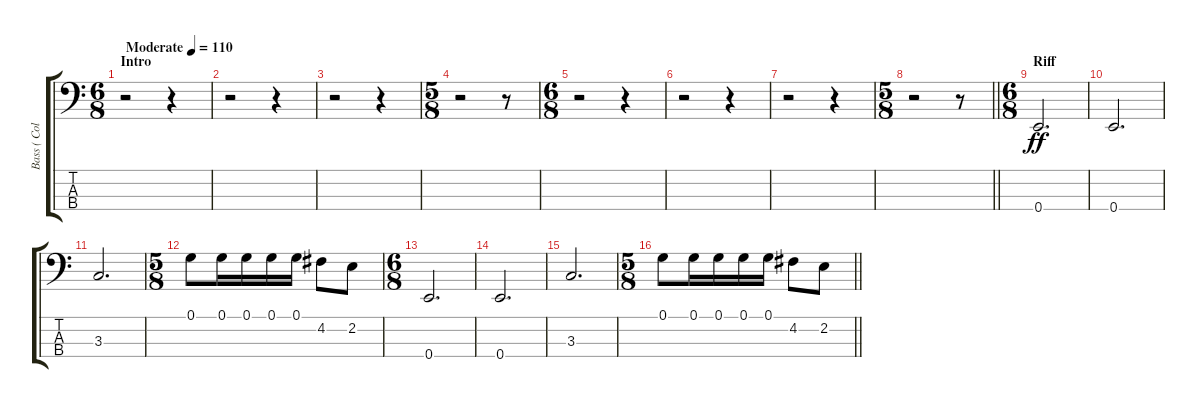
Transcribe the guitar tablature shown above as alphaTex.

\track ("Bass ( Colin Greenwood )" "Bass ( Col") {instrument electricbassfinger}
\staff {score tabs}
\tuning (G2 D2 A1 E1) {hide}
\ts (6 8)
\section ("" "Intro")
\tempo (110 "Moderate")
\clef f4
\ks c
r.2{dy ff instrument electricbassfinger} r.4 |
r.2 r.4 |
r.2 r.4 |
\ts (5 8)
r.2 r.8 |
\ts (6 8)
r.2 r.4 |
r.2 r.4 |
r.2 r.4 |
\ts (5 8)
\barLineRight lightlight
r.2 r.8 |
\ts (6 8)
\section ("" "Riff")
0.4.2{d} |
0.4.2{d} |
3.3.2{d} |
\ts (5 8)
0.1.8 0.1.16 0.1.16 0.1.16 0.1.16 4.2.8 2.2.8 |
\ts (6 8)
0.4.2{d} |
0.4.2{d} |
3.3.2{d} |
\ts (5 8)
\barLineRight lightlight
0.1.8 0.1.16 0.1.16 0.1.16 0.1.16 4.2.8 2.2.8
